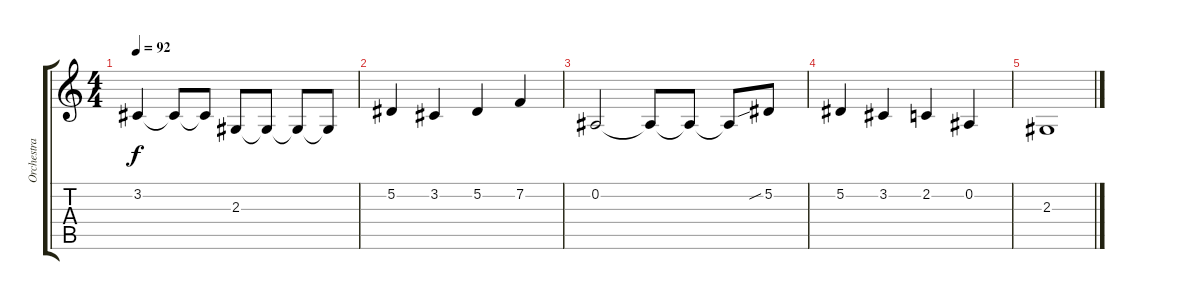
\track ("Orchestra" "Orchestra") {instrument tremolostrings}
\staff {score tabs}
\tuning (Eb4 Bb3 Gb3 Db3 Ab2 Db2) {hide}
\ts (4 4)
\tempo 92
\clef g2
\ks c
3.2.4{dy f} 3.2{t}.8 3.2{t}.8 2.3.8 2.3{t}.8 2.3{t}.8 2.3{t}.8 |
5.2.4 3.2.4 5.2.4 7.2.4 |
0.2.2 0.2{t}.8 0.2{t}.8 0.2{t}.8 5.2{sib}.8 |
5.2.4 3.2.4 2.2.4 0.2.4 |
2.3.1
